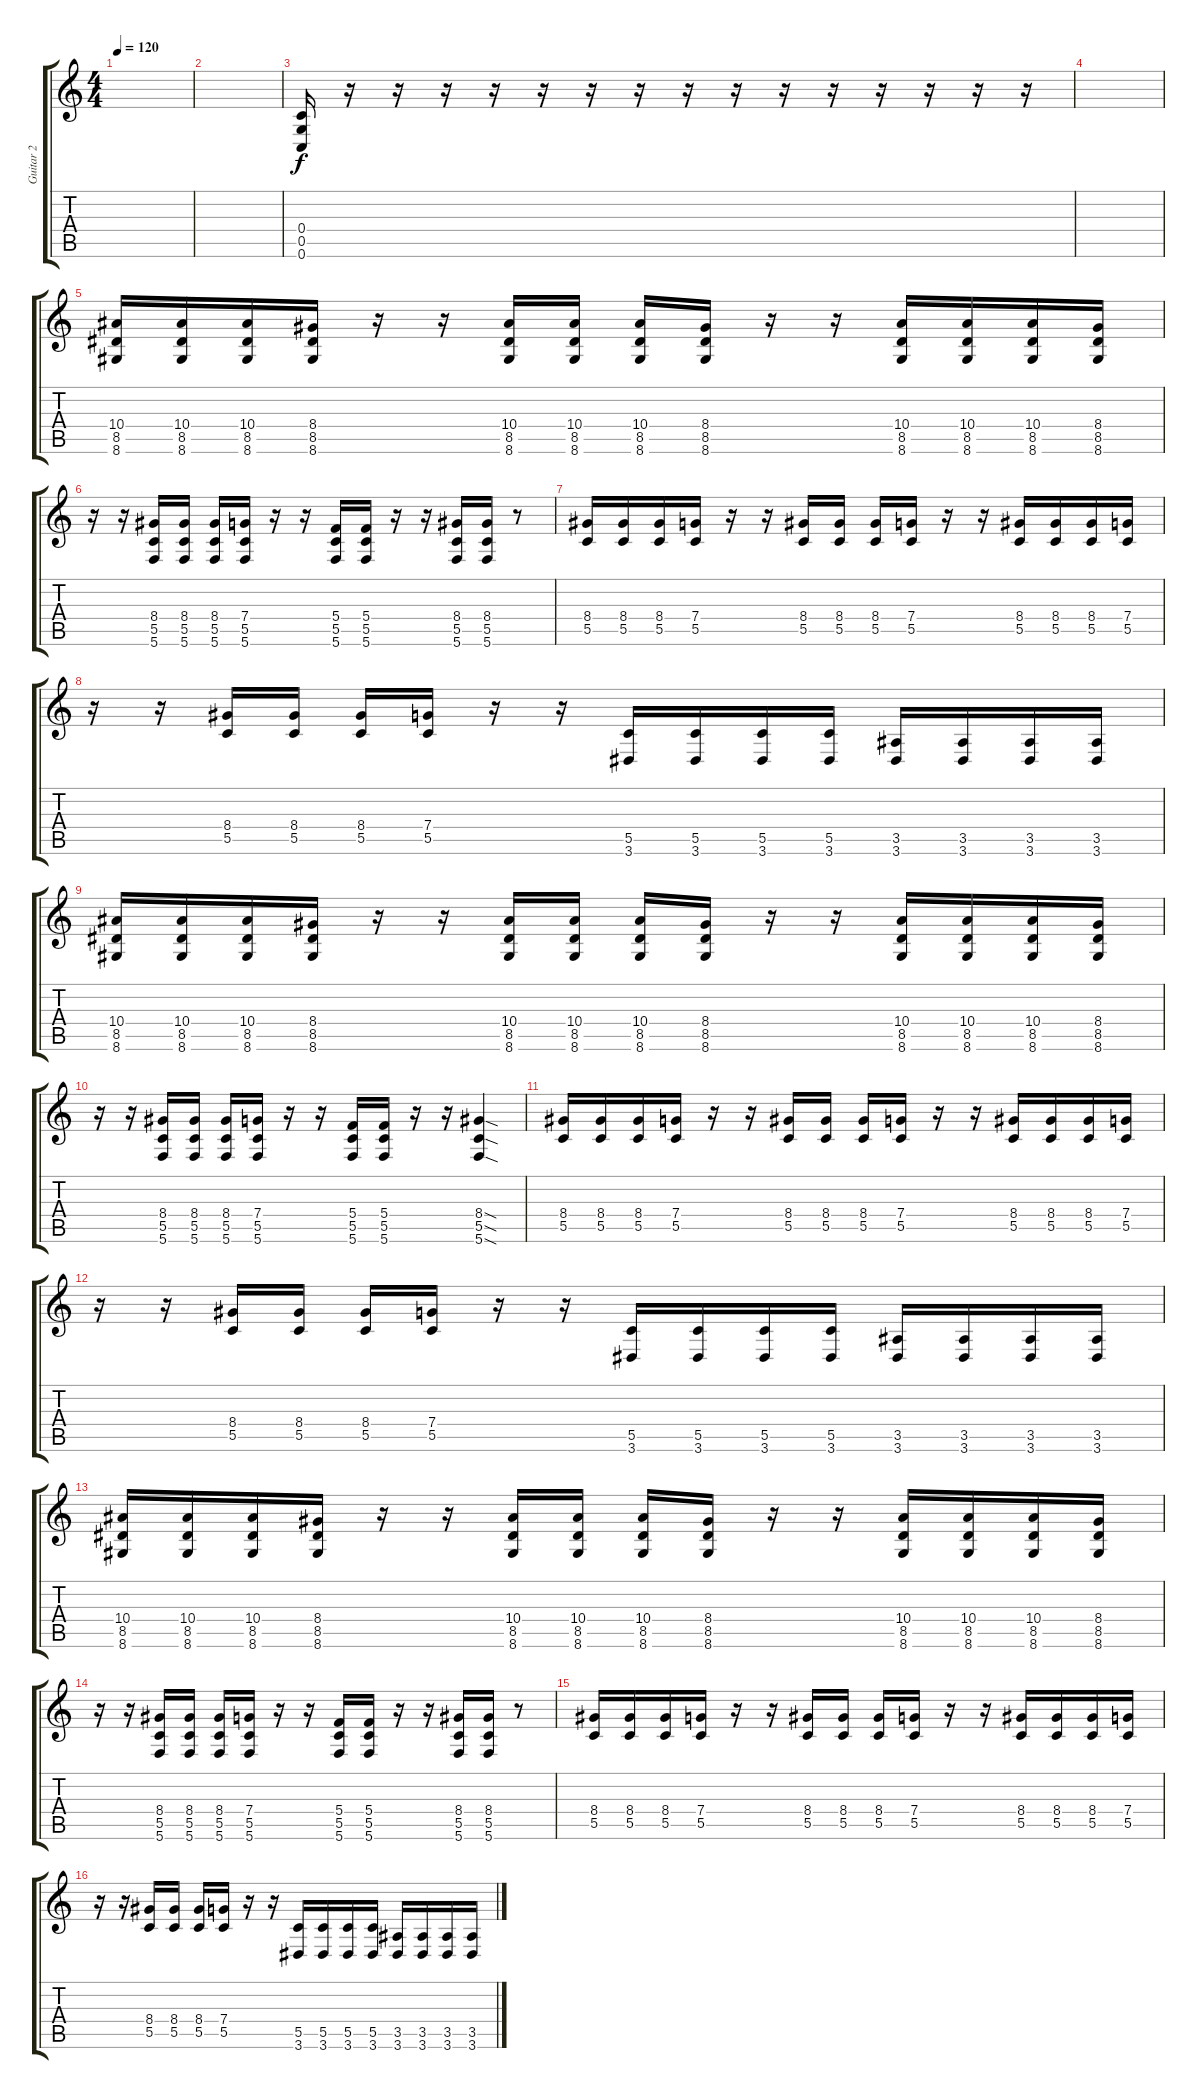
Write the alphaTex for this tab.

\track ("Guitar 2" "Guitar 2") {instrument distortionguitar}
\staff {score tabs}
\tuning (D4 A3 F3 C3 G2 C2) {hide}
\ts (4 4)
\tempo 120
\clef g2
\ks c
|
|
(0.4 0.5 0.6).16 r.16 r.16 r.16 r.16 r.16 r.16 r.16 r.16 r.16 r.16 r.16 r.16 r.16 r.16 r.16 |
|
(10.4 8.5 8.6).16 (10.4 8.5 8.6).16 (10.4 8.5 8.6).16 (8.4 8.5 8.6).16 r.16 r.16 (10.4 8.5 8.6).16 (10.4 8.5 8.6).16 (10.4 8.5 8.6).16 (8.4 8.5 8.6).16 r.16 r.16 (10.4 8.5 8.6).16 (10.4 8.5 8.6).16 (10.4 8.5 8.6).16 (8.4 8.5 8.6).16 |
r.16 r.16 (8.4 5.5 5.6).16 (8.4 5.5 5.6).16 (8.4 5.5 5.6).16 (7.4 5.5 5.6).16 r.16 r.16 (5.4 5.5 5.6).16 (5.4 5.5 5.6).16 r.16 r.16 (8.4 5.5 5.6).16 (8.4 5.5 5.6).16 r.8 |
(8.4 5.5).16 (8.4 5.5).16 (8.4 5.5).16 (7.4 5.5).16 r.16 r.16 (8.4 5.5).16 (8.4 5.5).16 (8.4 5.5).16 (7.4 5.5).16 r.16 r.16 (8.4 5.5).16 (8.4 5.5).16 (8.4 5.5).16 (7.4 5.5).16 |
r.16 r.16 (8.4 5.5).16 (8.4 5.5).16 (8.4 5.5).16 (7.4 5.5).16 r.16 r.16 (5.5 3.6).16 (5.5 3.6).16 (5.5 3.6).16 (5.5 3.6).16 (3.5 3.6).16 (3.5 3.6).16 (3.5 3.6).16 (3.5 3.6).16 |
(10.4 8.5 8.6).16 (10.4 8.5 8.6).16 (10.4 8.5 8.6).16 (8.4 8.5 8.6).16 r.16 r.16 (10.4 8.5 8.6).16 (10.4 8.5 8.6).16 (10.4 8.5 8.6).16 (8.4 8.5 8.6).16 r.16 r.16 (10.4 8.5 8.6).16 (10.4 8.5 8.6).16 (10.4 8.5 8.6).16 (8.4 8.5 8.6).16 |
r.16 r.16 (8.4 5.5 5.6).16 (8.4 5.5 5.6).16 (8.4 5.5 5.6).16 (7.4 5.5 5.6).16 r.16 r.16 (5.4 5.5 5.6).16 (5.4 5.5 5.6).16 r.16 r.16 (8.4{sod} 5.5{sod} 5.6{sod}).4 |
(8.4 5.5).16 (8.4 5.5).16 (8.4 5.5).16 (7.4 5.5).16 r.16 r.16 (8.4 5.5).16 (8.4 5.5).16 (8.4 5.5).16 (7.4 5.5).16 r.16 r.16 (8.4 5.5).16 (8.4 5.5).16 (8.4 5.5).16 (7.4 5.5).16 |
r.16 r.16 (8.4 5.5).16 (8.4 5.5).16 (8.4 5.5).16 (7.4 5.5).16 r.16 r.16 (5.5 3.6).16 (5.5 3.6).16 (5.5 3.6).16 (5.5 3.6).16 (3.5 3.6).16 (3.5 3.6).16 (3.5 3.6).16 (3.5 3.6).16 |
(10.4 8.5 8.6).16 (10.4 8.5 8.6).16 (10.4 8.5 8.6).16 (8.4 8.5 8.6).16 r.16 r.16 (10.4 8.5 8.6).16 (10.4 8.5 8.6).16 (10.4 8.5 8.6).16 (8.4 8.5 8.6).16 r.16 r.16 (10.4 8.5 8.6).16 (10.4 8.5 8.6).16 (10.4 8.5 8.6).16 (8.4 8.5 8.6).16 |
r.16 r.16 (8.4 5.5 5.6).16 (8.4 5.5 5.6).16 (8.4 5.5 5.6).16 (7.4 5.5 5.6).16 r.16 r.16 (5.4 5.5 5.6).16 (5.4 5.5 5.6).16 r.16 r.16 (8.4 5.5 5.6).16 (8.4 5.5 5.6).16 r.8 |
(8.4 5.5).16 (8.4 5.5).16 (8.4 5.5).16 (7.4 5.5).16 r.16 r.16 (8.4 5.5).16 (8.4 5.5).16 (8.4 5.5).16 (7.4 5.5).16 r.16 r.16 (8.4 5.5).16 (8.4 5.5).16 (8.4 5.5).16 (7.4 5.5).16 |
r.16 r.16 (8.4 5.5).16 (8.4 5.5).16 (8.4 5.5).16 (7.4 5.5).16 r.16 r.16 (5.5 3.6).16 (5.5 3.6).16 (5.5 3.6).16 (5.5 3.6).16 (3.5 3.6).16 (3.5 3.6).16 (3.5 3.6).16 (3.5 3.6).16
